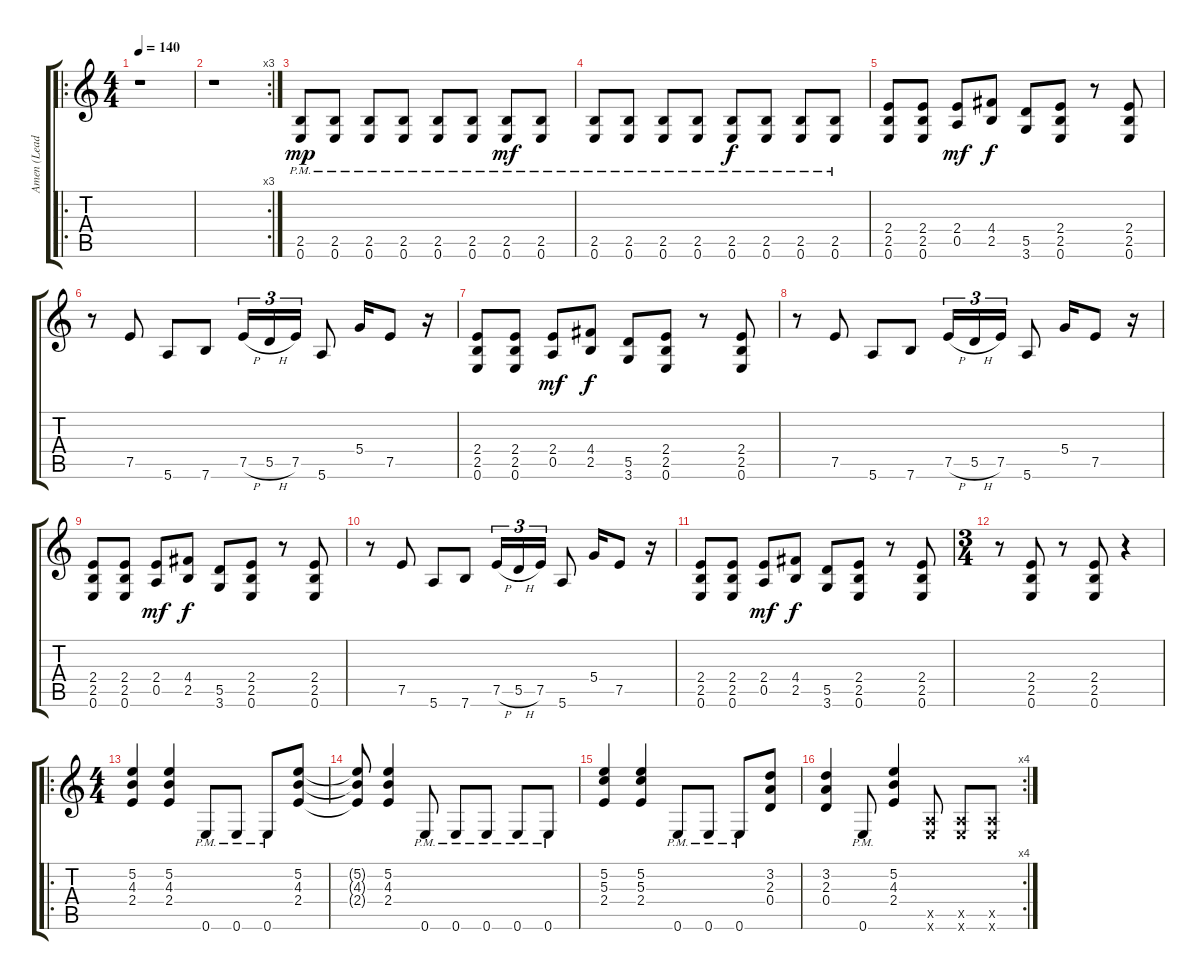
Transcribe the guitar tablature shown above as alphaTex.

\track ("Amen (Lead)" "Amen (Lead") {instrument overdrivenguitar}
\staff {score tabs}
\tuning (E4 B3 G3 D3 A2 E2) {hide}
\ro
\ts (4 4)
\tempo 140
\clef g2
\ks c
r.1{dy mp instrument overdrivenguitar} |
\rc 3
r.1 |
(2.5{pm} 0.6{pm}).8 (2.5{pm} 0.6{pm}).8 (2.5{pm} 0.6{pm}).8 (2.5{pm} 0.6{pm}).8 (2.5{pm} 0.6{pm}).8 (2.5{pm} 0.6{pm}).8 (2.5{pm} 0.6{pm}).8{dy mf} (2.5{pm} 0.6{pm}).8 |
(2.5{pm} 0.6{pm}).8 (2.5{pm} 0.6{pm}).8 (2.5{pm} 0.6{pm}).8 (2.5{pm} 0.6{pm}).8 (2.5{pm} 0.6{pm}).8{dy f} (2.5{pm} 0.6{pm}).8 (2.5{pm} 0.6{pm}).8 (2.5{pm} 0.6{pm}).8 |
(2.4 2.5 0.6).8 (2.4 2.5 0.6).8 (2.4 0.5).8{dy mf} (4.4 2.5).8{dy f} (5.5 3.6).8 (2.4 2.5 0.6).8 r.8 (2.4 2.5 0.6).8 |
r.8 7.5.8 5.6.8 7.6.8 7.5{h}.16{tu (3 2)} 5.5{h}.16{tu (3 2)} 7.5.16{tu (3 2)} 5.6.8 5.4.16 7.5.8 r.16 |
(2.4 2.5 0.6).8 (2.4 2.5 0.6).8 (2.4 0.5).8{dy mf} (4.4 2.5).8{dy f} (5.5 3.6).8 (2.4 2.5 0.6).8 r.8 (2.4 2.5 0.6).8 |
r.8 7.5.8 5.6.8 7.6.8 7.5{h}.16{tu (3 2)} 5.5{h}.16{tu (3 2)} 7.5.16{tu (3 2)} 5.6.8 5.4.16 7.5.8 r.16 |
(2.4 2.5 0.6).8 (2.4 2.5 0.6).8 (2.4 0.5).8{dy mf} (4.4 2.5).8{dy f} (5.5 3.6).8 (2.4 2.5 0.6).8 r.8 (2.4 2.5 0.6).8 |
r.8 7.5.8 5.6.8 7.6.8 7.5{h}.16{tu (3 2)} 5.5{h}.16{tu (3 2)} 7.5.16{tu (3 2)} 5.6.8 5.4.16 7.5.8 r.16 |
(2.4 2.5 0.6).8 (2.4 2.5 0.6).8 (2.4 0.5).8{dy mf} (4.4 2.5).8{dy f} (5.5 3.6).8 (2.4 2.5 0.6).8 r.8 (2.4 2.5 0.6).8 |
\ts (3 4)
r.8 (2.4 2.5 0.6).8 r.8 (2.4 2.5 0.6).8 r.4 |
\ro
\ts (4 4)
(5.2 4.3 2.4).4 (5.2 4.3 2.4).4 0.6{pm}.8 0.6{pm}.8 0.6{pm}.8 (5.2 4.3 2.4).8 |
(5.2{t} 4.3{t} 2.4{t}).8 (5.2 4.3 2.4).4 0.6{pm}.8 0.6{pm}.8 0.6{pm}.8 0.6{pm}.8 0.6{pm}.8 |
(5.2 5.3 2.4).4 (5.2 5.3 2.4).4 0.6{pm}.8 0.6{pm}.8 0.6{pm}.8 (3.2 2.3 0.4).8 |
\rc 4
(3.2 2.3 0.4).4 0.6{pm}.8 (5.2 4.3 2.4).4 (0.5{x} 0.6{x}).8 (0.5{x} 0.6{x}).8 (0.5{x} 0.6{x}).8
